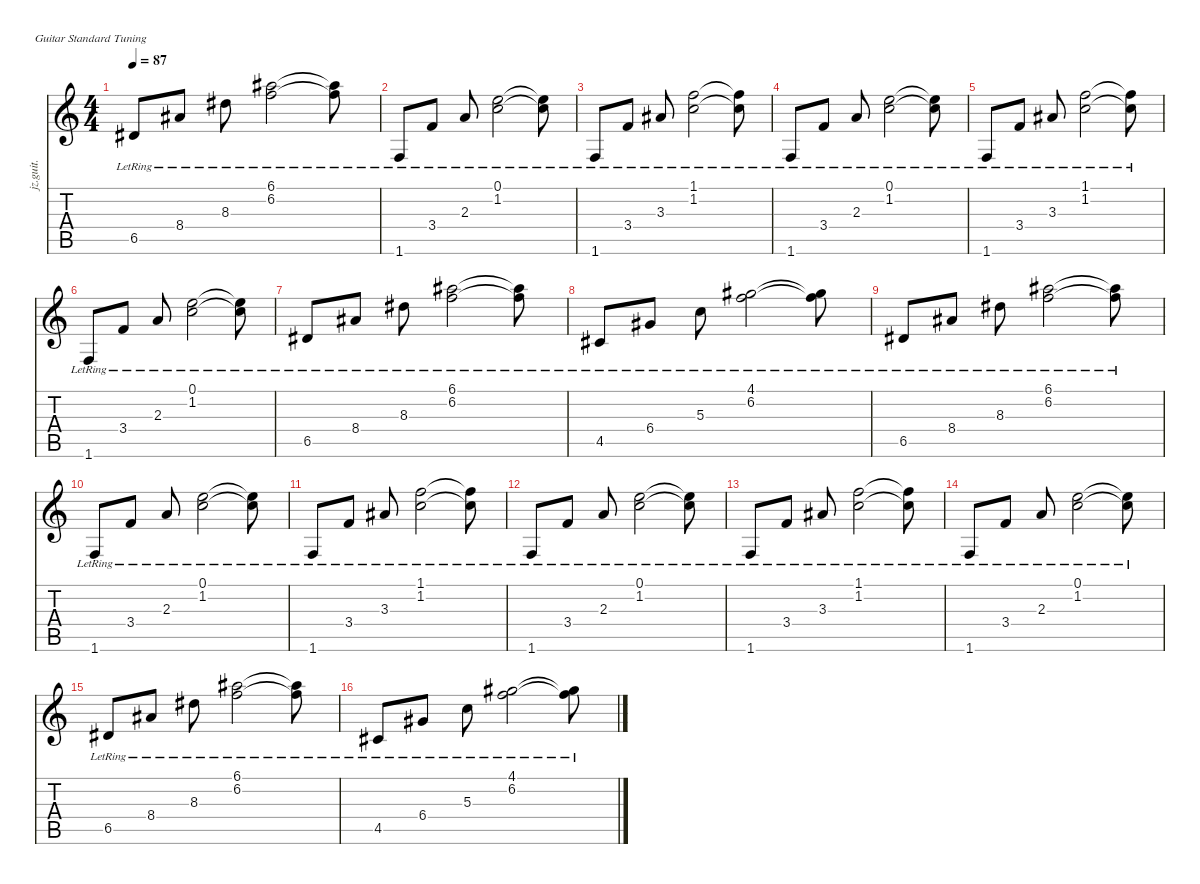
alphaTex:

\defaultSystemsLayout 4
\hideDynamics
\bracketExtendMode nobrackets
\otherSystemsTrackNameOrientation horizontal
\track ("Rhythm Guitar" "jz.guit.") {instrument electricguitarjazz}
\staff {score tabs}
\tuning (E4 B3 G3 D3 A2 E2)
\ts (4 4)
\tempo 87
\clef g2
\ks c
6.5{lr acc #}.8{dy f} 8.4{lr acc #}.8 8.3{lr acc #}.8 (6.1{lr acc #} 6.2{lr}).2 (6.1{lr t acc #} 6.2{lr t}).8 |
1.6{lr}.8 3.4{lr}.8 2.3{lr}.8 (0.1 1.2{lr}).2 (0.1{t} 1.2{lr t}).8 |
1.6{lr}.8 3.4{lr}.8 3.3{lr acc #}.8 (1.1{lr} 1.2{lr}).2 (1.1{lr t} 1.2{lr t}).8 |
1.6{lr}.8 3.4{lr}.8 2.3{lr}.8 (0.1 1.2{lr}).2 (0.1{t} 1.2{lr t}).8 |
1.6{lr}.8 3.4{lr}.8 3.3{lr acc #}.8 (1.1{lr} 1.2{lr}).2 (1.1{lr t} 1.2{lr t}).8 |
1.6{lr}.8 3.4{lr}.8 2.3{lr}.8 (0.1 1.2{lr}).2 (0.1{t} 1.2{lr t}).8 |
6.5{lr acc #}.8 8.4{lr acc #}.8 8.3{lr acc #}.8 (6.1{lr acc #} 6.2{lr}).2 (6.1{lr t acc #} 6.2{lr t}).8 |
4.5{lr acc #}.8 6.4{lr acc #}.8 5.3{lr}.8 (4.1{lr acc #} 6.2{lr}).2 (4.1{lr t acc #} 6.2{lr t}).8 |
6.5{lr acc #}.8 8.4{lr acc #}.8 8.3{lr acc #}.8 (6.1{lr acc #} 6.2{lr}).2 (6.1{lr t acc #} 6.2{lr t}).8 |
1.6{lr}.8 3.4{lr}.8 2.3{lr}.8 (0.1 1.2{lr}).2 (0.1{t} 1.2{lr t}).8 |
1.6{lr}.8 3.4{lr}.8 3.3{lr acc #}.8 (1.1{lr} 1.2{lr}).2 (1.1{lr t} 1.2{lr t}).8 |
1.6{lr}.8 3.4{lr}.8 2.3{lr}.8 (0.1 1.2{lr}).2 (0.1{t} 1.2{lr t}).8 |
1.6{lr}.8 3.4{lr}.8 3.3{lr acc #}.8 (1.1{lr} 1.2{lr}).2 (1.1{lr t} 1.2{lr t}).8 |
1.6{lr}.8 3.4{lr}.8 2.3{lr}.8 (0.1 1.2{lr}).2 (0.1{t} 1.2{lr t}).8 |
6.5{lr acc #}.8 8.4{lr acc #}.8 8.3{lr acc #}.8 (6.1{lr acc #} 6.2{lr}).2 (6.1{lr t acc #} 6.2{lr t}).8 |
4.5{lr acc #}.8 6.4{lr acc #}.8 5.3{lr}.8 (4.1{lr acc #} 6.2{lr}).2 (4.1{lr t acc #} 6.2{lr t}).8
